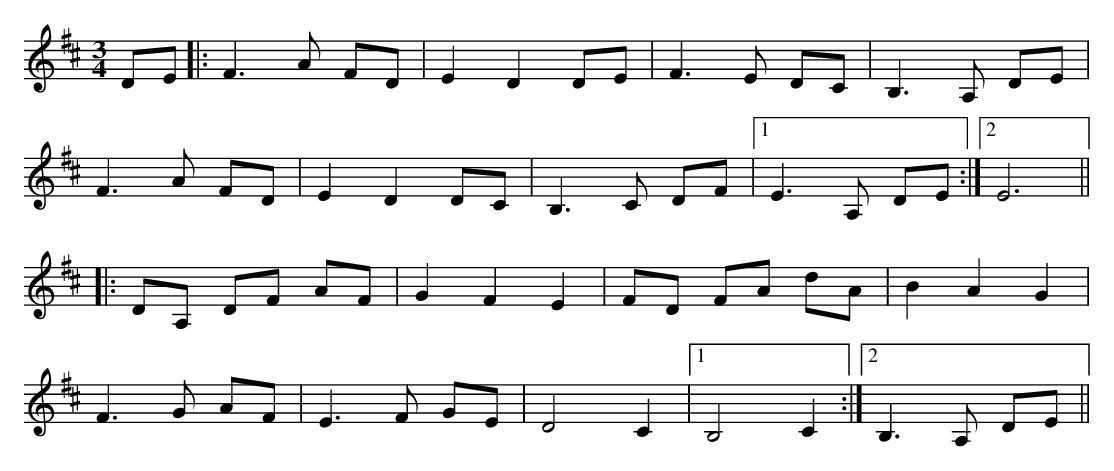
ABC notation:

X:1
M:3/4
K:D
DE|:F3A FD|E2 D2 DE|F3E DC|B,3A, DE|
F3A FD|E2 D2 DC|B,3C DF|1 E3A, DE:|2 E6||
|:DA, DF AF|G2 F2 E2|FD FA dA|B2 A2 G2|
F3G AF|E3F GE|D4 C2|1 B,4 C2:|2 B,3A, DE||
